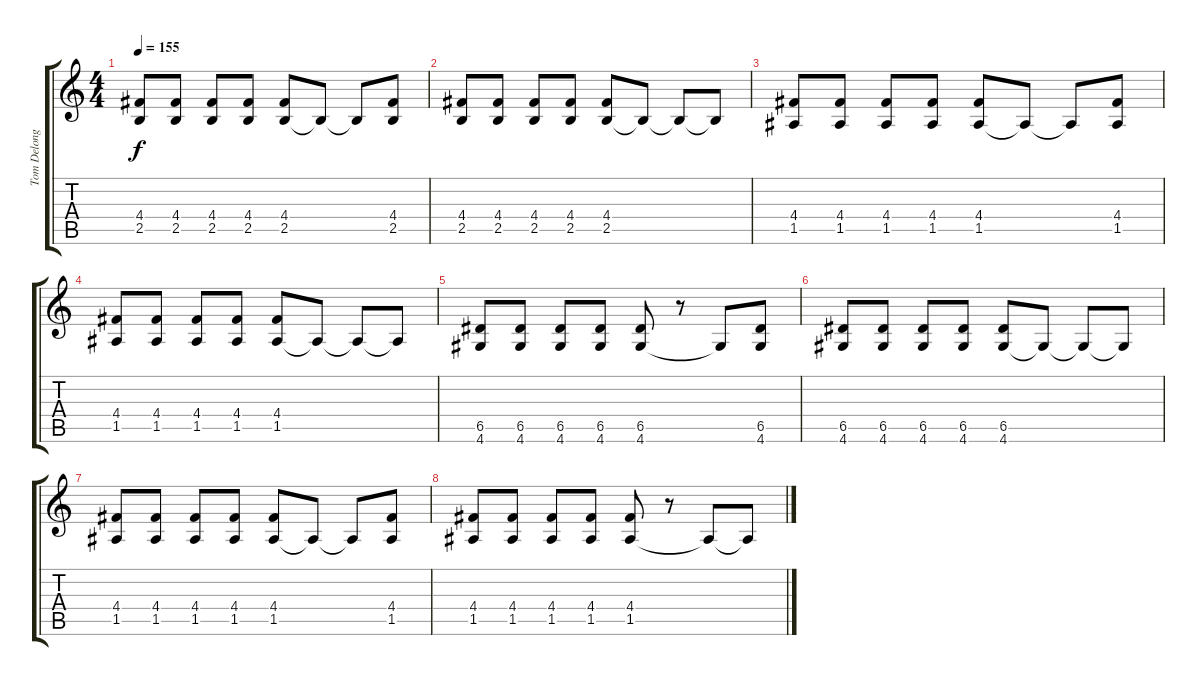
\track ("Tom Delonge - Acoustic Guitar" "Tom Delong") {instrument acousticguitarsteel}
\staff {score tabs}
\tuning (E4 B3 G3 D3 A2 E2) {hide}
\ts (4 4)
\tempo 155
\clef g2
\ks c
(4.4 2.5).8{dy f} (4.4 2.5).8 (4.4 2.5).8 (4.4 2.5).8 (4.4 2.5).8 2.5{t}.8 2.5{t}.8 (4.4 2.5).8 |
(4.4 2.5).8 (4.4 2.5).8 (4.4 2.5).8 (4.4 2.5).8 (4.4 2.5).8 2.5{t}.8 2.5{t}.8 2.5{t}.8 |
(4.4 1.5).8 (4.4 1.5).8 (4.4 1.5).8 (4.4 1.5).8 (4.4 1.5).8 1.5{t}.8 1.5{t}.8 (4.4 1.5).8 |
(4.4 1.5).8 (4.4 1.5).8 (4.4 1.5).8 (4.4 1.5).8 (4.4 1.5).8 1.5{t}.8 1.5{t}.8 1.5{t}.8 |
(6.5 4.6).8 (6.5 4.6).8 (6.5 4.6).8 (6.5 4.6).8 (6.5 4.6).8 r.8 4.6{t}.8 (6.5 4.6).8 |
(6.5 4.6).8 (6.5 4.6).8 (6.5 4.6).8 (6.5 4.6).8 (6.5 4.6).8 4.6{t}.8 4.6{t}.8 4.6{t}.8 |
(4.4 1.5).8 (4.4 1.5).8 (4.4 1.5).8 (4.4 1.5).8 (4.4 1.5).8 1.5{t}.8 1.5{t}.8 (4.4 1.5).8 |
(4.4 1.5).8 (4.4 1.5).8 (4.4 1.5).8 (4.4 1.5).8 (4.4 1.5).8 r.8 1.5{t}.8 1.5{t}.8
